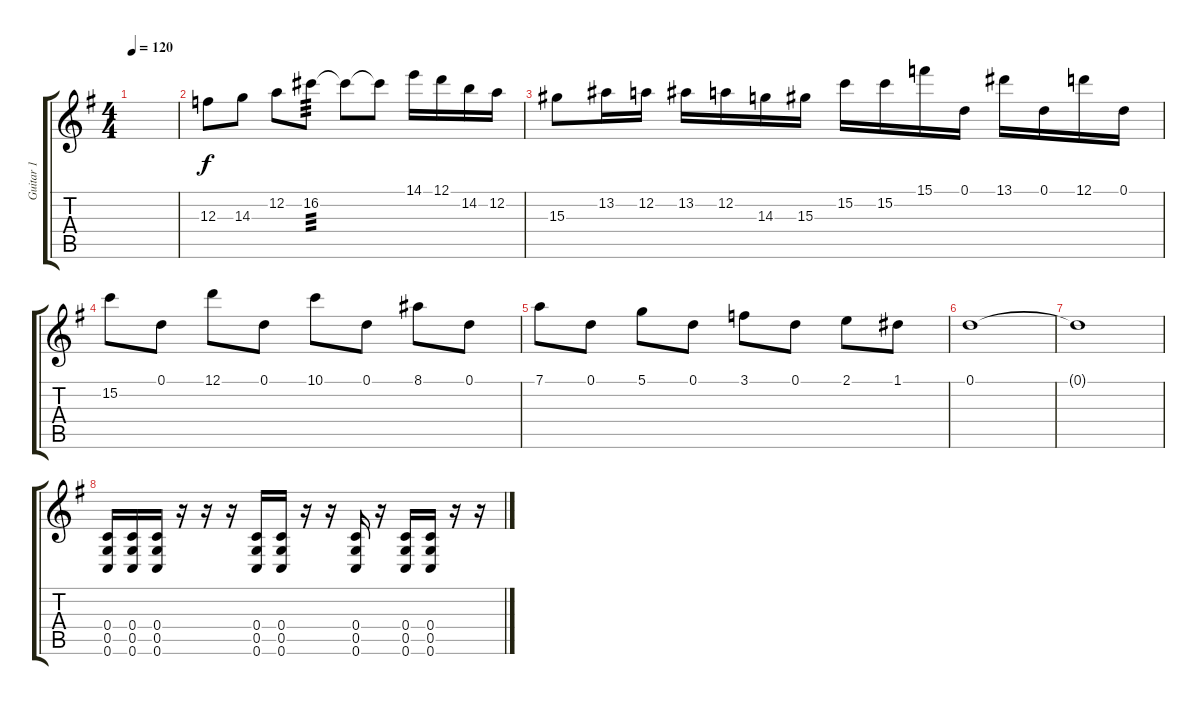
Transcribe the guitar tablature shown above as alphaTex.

\track ("Guitar 1" "Guitar 1") {instrument distortionguitar}
\staff {score tabs}
\tuning (D4 A3 F3 C3 G2 C2) {hide}
\ts (4 4)
\tempo 120
\clef g2
\ks g
|
12.3.8 14.3.8 12.2.8 16.2.8{tp 3} 16.2{t}.8 16.2{t}.8 14.1.16 12.1.16 14.2.16 12.2.16 |
15.3.8 13.2.16 12.2.16 13.2.16 12.2.16 14.3.16 15.3.16 15.2.16 15.2.16 15.1.16 0.1.16 13.1.16 0.1.16 12.1.16 0.1.16 |
15.2.8 0.1.8 12.1.8 0.1.8 10.1.8 0.1.8 8.1.8 0.1.8 |
7.1.8 0.1.8 5.1.8 0.1.8 3.1.8 0.1.8 2.1.8 1.1.8 |
0.1.1 |
0.1{t}.1 |
(0.4 0.5 0.6).16 (0.4 0.5 0.6).16 (0.4 0.5 0.6).16 r.16 r.16 r.16 (0.4 0.5 0.6).16 (0.4 0.5 0.6).16 r.16 r.16 (0.4 0.5 0.6).16 r.16 (0.4 0.5 0.6).16 (0.4 0.5 0.6).16 r.16 r.16
